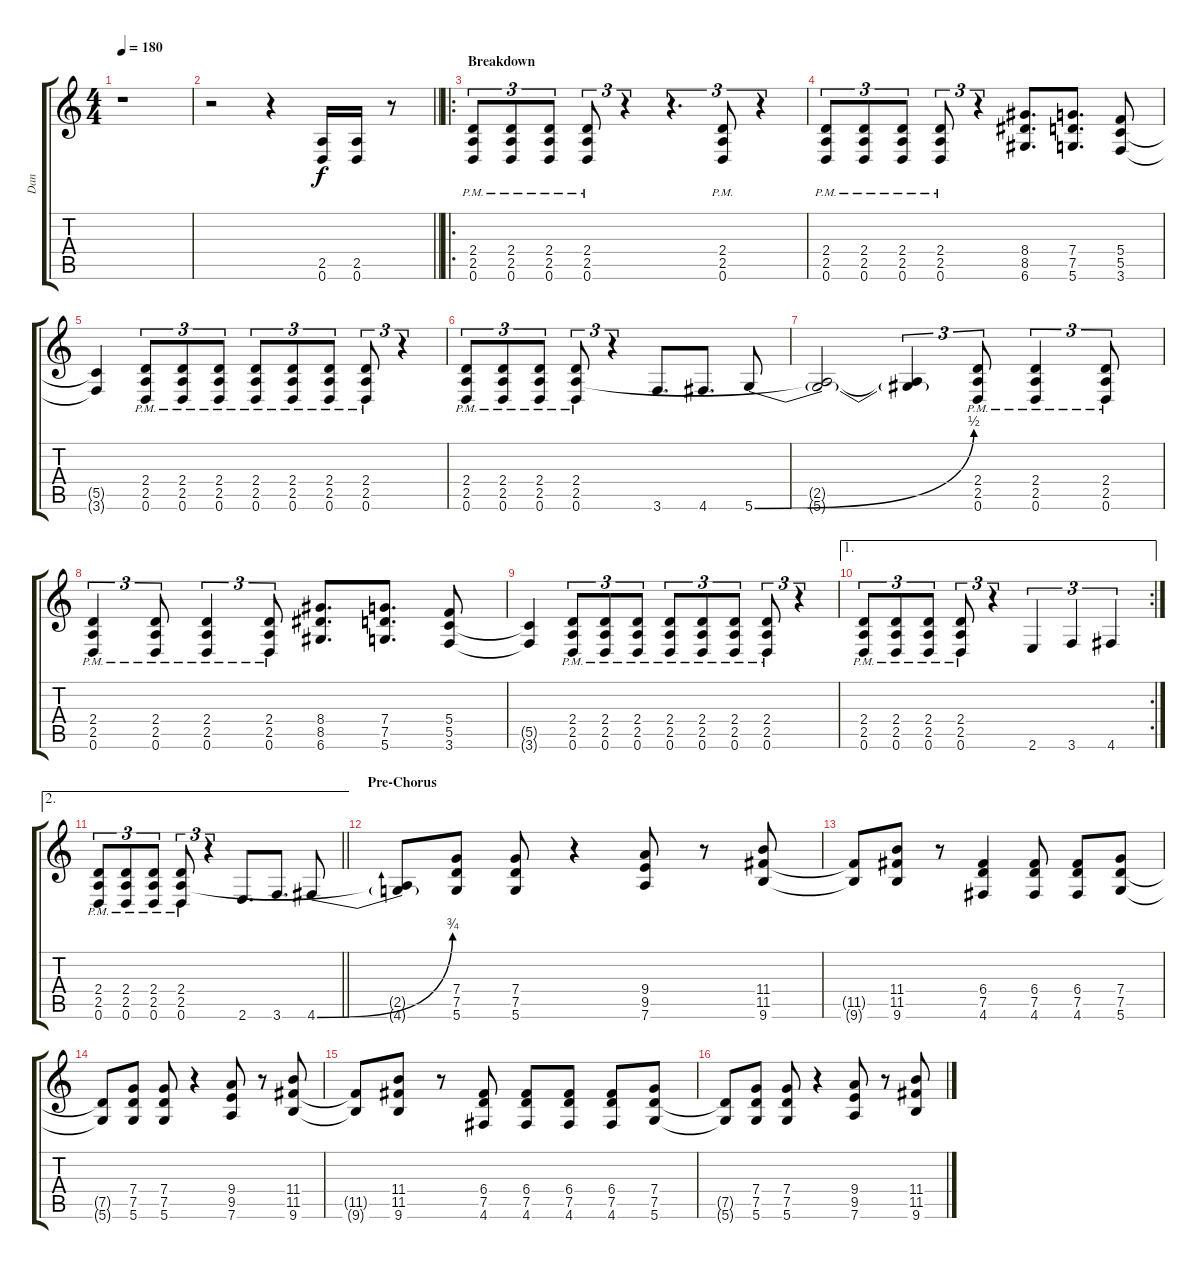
\track ("Dan" "Dan") {instrument distortionguitar}
\staff {score tabs}
\tuning (D4 A3 F3 C3 G2 D2) {hide}
\ts (4 4)
\tempo 180
\clef g2
\ks c
r.1{dy f} |
\barLineRight lightlight
r.2{balance 16} r.4 (2.5 0.6).16 (2.5 0.6).16 r.8 |
\ro
\section ("" "Breakdown")
(2.4{pm} 2.5{pm} 0.6{pm}).8{tu (3 2) balance 8} (2.4{pm} 2.5{pm} 0.6{pm}).8{tu (3 2)} (2.4{pm} 2.5{pm} 0.6{pm}).8{tu (3 2)} (2.4{pm} 2.5{pm} 0.6{pm}).8{tu (3 2)} r.4{tu (3 2)} r.4{d tu (3 2)} (2.4{pm} 2.5{pm} 0.6{pm}).8{tu (3 2)} r.4{tu (3 2)} |
(2.4{pm} 2.5{pm} 0.6{pm}).8{tu (3 2)} (2.4{pm} 2.5{pm} 0.6{pm}).8{tu (3 2)} (2.4{pm} 2.5{pm} 0.6{pm}).8{tu (3 2)} (2.4{pm} 2.5{pm} 0.6{pm}).8{tu (3 2)} r.4{tu (3 2)} (8.4 8.5 6.6).8{d} (7.4 7.5 5.6).8{d} (5.4 5.5 3.6).8 |
(5.5{t} 3.6{t}).4 (2.4{pm} 2.5{pm} 0.6{pm}).8{tu (3 2)} (2.4{pm} 2.5{pm} 0.6{pm}).8{tu (3 2)} (2.4{pm} 2.5{pm} 0.6{pm}).8{tu (3 2)} (2.4{pm} 2.5{pm} 0.6{pm}).8{tu (3 2)} (2.4{pm} 2.5{pm} 0.6{pm}).8{tu (3 2)} (2.4{pm} 2.5{pm} 0.6{pm}).8{tu (3 2)} (2.4{pm} 2.5{pm} 0.6{pm}).8{tu (3 2)} r.4{tu (3 2)} |
(2.4{pm} 2.5{pm} 0.6{pm}).8{tu (3 2)} (2.4{pm} 2.5{pm} 0.6{pm}).8{tu (3 2)} (2.4{pm} 2.5{pm} 0.6{pm}).8{tu (3 2)} (2.4{pm} 2.5{pm} 0.6{pm}).8{tu (3 2)} r.4{tu (3 2)} 3.6.8{d} 4.6.8{d} 5.6{be (bend 0 0 60 2)}.8 |
(2.5{t} 5.6{t}).2 (2.5{t} 5.6{t}).4{tu (3 2)} (2.4{pm} 2.5{pm} 0.6{pm}).8{tu (3 2)} (2.4{pm} 2.5{pm} 0.6{pm}).4{tu (3 2)} (2.4{pm} 2.5{pm} 0.6{pm}).8{tu (3 2)} |
(2.4{pm} 2.5{pm} 0.6{pm}).4{tu (3 2)} (2.4{pm} 2.5{pm} 0.6{pm}).8{tu (3 2)} (2.4{pm} 2.5{pm} 0.6{pm}).4{tu (3 2)} (2.4{pm} 2.5{pm} 0.6{pm}).8{tu (3 2)} (8.4 8.5 6.6).8{d} (7.4 7.5 5.6).8{d} (5.4 5.5 3.6).8 |
(5.5{t} 3.6{t}).4 (2.4{pm} 2.5{pm} 0.6{pm}).8{tu (3 2)} (2.4{pm} 2.5{pm} 0.6{pm}).8{tu (3 2)} (2.4{pm} 2.5{pm} 0.6{pm}).8{tu (3 2)} (2.4{pm} 2.5{pm} 0.6{pm}).8{tu (3 2)} (2.4{pm} 2.5{pm} 0.6{pm}).8{tu (3 2)} (2.4{pm} 2.5{pm} 0.6{pm}).8{tu (3 2)} (2.4{pm} 2.5{pm} 0.6{pm}).8{tu (3 2)} r.4{tu (3 2)} |
\ae 1
\rc 2
(2.4{pm} 2.5{pm} 0.6{pm}).8{tu (3 2)} (2.4{pm} 2.5{pm} 0.6{pm}).8{tu (3 2)} (2.4{pm} 2.5{pm} 0.6{pm}).8{tu (3 2)} (2.4{pm} 2.5{pm} 0.6{pm}).8{tu (3 2)} r.4{tu (3 2)} 2.6.4{tu (3 2)} 3.6.4{tu (3 2)} 4.6.4{tu (3 2)} |
\ae 2
\barLineRight lightlight
(2.4{pm} 2.5{pm} 0.6{pm}).8{tu (3 2)} (2.4{pm} 2.5{pm} 0.6{pm}).8{tu (3 2)} (2.4{pm} 2.5{pm} 0.6{pm}).8{tu (3 2)} (2.4{pm} 2.5{pm} 0.6{pm}).8{tu (3 2)} r.4{tu (3 2)} 2.6.8{d} 3.6.8{d} 4.6{be (bend 0 0 60 3)}.8 |
\section ("" "Pre-Chorus")
(2.5{t} 4.6{t}).8 (7.4 7.5 5.6).8 (7.4 7.5 5.6).8 r.4 (9.4 9.5 7.6).8 r.8 (11.4 11.5 9.6).8 |
(11.5{t} 9.6{t}).8 (11.4 11.5 9.6).8 r.8 (6.4 7.5 4.6).4 (6.4 7.5 4.6).8 (6.4 7.5 4.6).8 (7.4 7.5 5.6).8 |
(7.5{t} 5.6{t}).8 (7.4 7.5 5.6).8 (7.4 7.5 5.6).8 r.4 (9.4 9.5 7.6).8 r.8 (11.4 11.5 9.6).8 |
(11.5{t} 9.6{t}).8 (11.4 11.5 9.6).8 r.8 (6.4 7.5 4.6).8 (6.4 7.5 4.6).8 (6.4 7.5 4.6).8 (6.4 7.5 4.6).8 (7.4 7.5 5.6).8 |
(7.5{t} 5.6{t}).8 (7.4 7.5 5.6).8 (7.4 7.5 5.6).8 r.4 (9.4 9.5 7.6).8 r.8 (11.4 11.5 9.6).8
